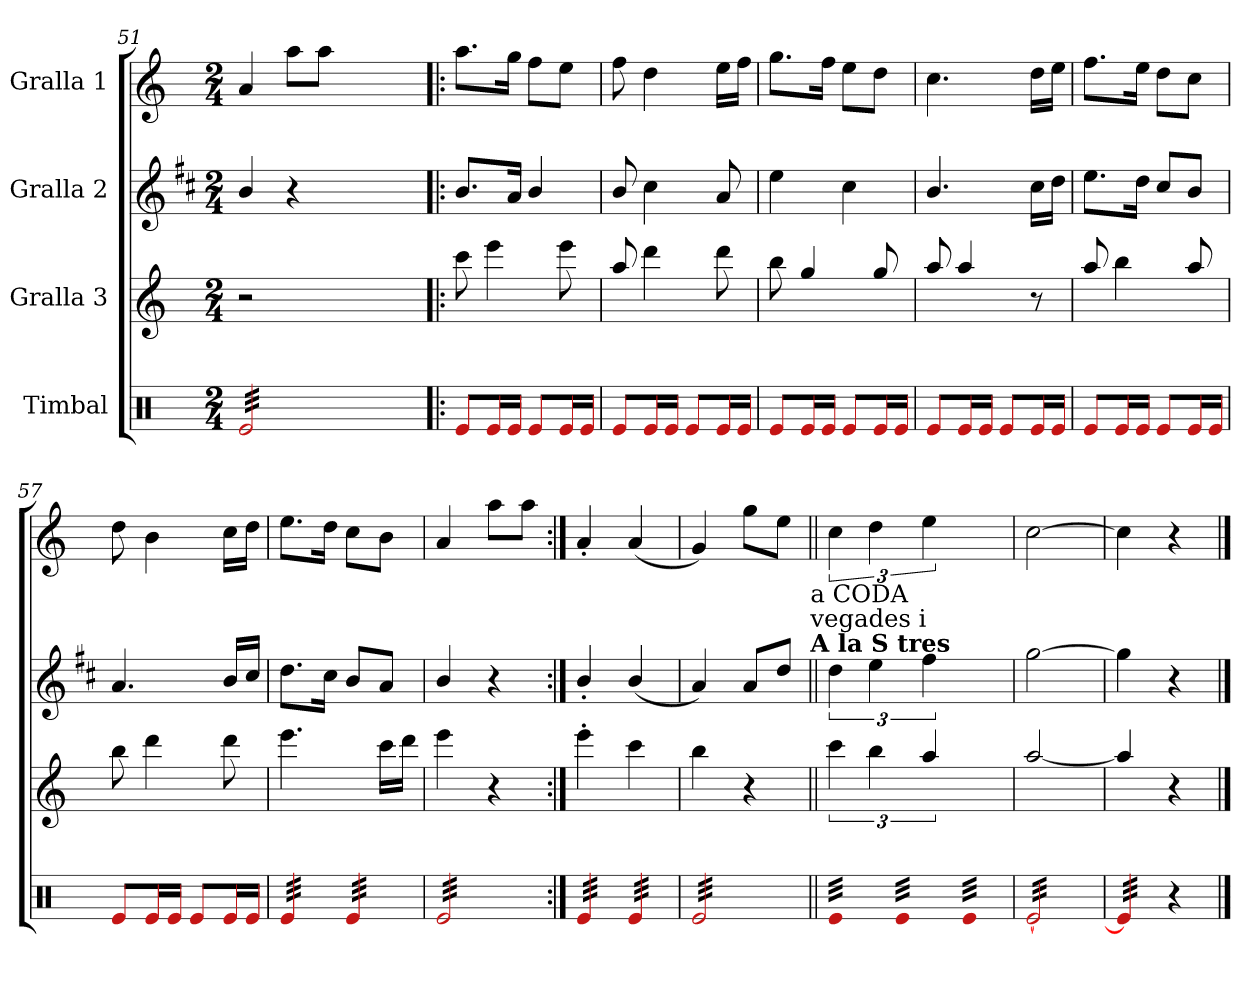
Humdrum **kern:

**kern	**kern	**kern	**kern
*part4	*part3	*part2	*part1
*staff4	*staff3	*staff2	*staff1
*I"Timbal	*I"Gralla 3	*I"Gralla 2	*I"Gralla 1
*clefX	*clefG2	*clefG2	*clefG2
*	*ITrd8c14	*ITrd1c2	*
*k[]	*k[]	*k[]	*k[]
*M2/4	*M2/4	*M2/4	*M2/4
=51	=51	=51	=51
*tremolo	*	*	*
32e/LLL	2r	4a/	4a/
32e/	.	.	.
32e/	.	.	.
32e/	.	.	.
32e/	.	.	.
32e/	.	.	.
32e/	.	.	.
32e/	.	.	.
32e/	.	4r	8aa\L
32e/	.	.	.
32e/	.	.	.
32e/	.	.	.
32e/	.	.	8aa\J
32e/	.	.	.
32e/	.	.	.
32e/JJJ	.	.	.
*Xtremolo	*	*	*
2ryy	2ryy	2ryy	2ryy
=52!|:	=52!|:	=52!|:	=52!|:
8e/L	8cc\	8.a/L	8.aa\L
16e/L	4ee\	.	.
16e/JJ	.	16g/Jk	16gg\Jk
8e/L	.	4a/	8ff\L
16e/L	8ee\	.	8ee\J
16e/JJ	.	.	.
=53	=53	=53	=53
8e/L	8a/	8a/	8ff\
16e/L	4dd\	4b\	4dd\
16e/JJ	.	.	.
8e/L	.	.	.
16e/L	8dd\	8g/	16ee\LL
16e/JJ	.	.	16ff\JJ
!!LO:LB:g=z
=54	=54	=54	=54
8e/L	8b\	4dd\	8.gg\L
16e/L	4g/	.	.
16e/JJ	.	.	16ff\Jk
8e/L	.	4b\	8ee\L
16e/L	8g/	.	8dd\J
16e/JJ	.	.	.
=55	=55	=55	=55
8e/L	8a/	4.a/	4.cc\
16e/L	4a/	.	.
16e/JJ	.	.	.
8e/L	.	.	.
16e/L	8r	16b\LL	16dd\LL
16e/JJ	.	16cc\JJ	16ee\JJ
=56	=56	=56	=56
8e/L	8a/	8.dd\L	8.ff\L
16e/L	4b\	.	.
16e/JJ	.	16cc\Jk	16ee\Jk
8e/L	.	8b/L	8dd\L
16e/L	8a/	8a/J	8cc\J
16e/JJ	.	.	.
=57	=57	=57	=57
8e/L	8b\	4.g/	8dd\
16e/L	4dd\	.	4b\
16e/JJ	.	.	.
8e/L	.	.	.
16e/L	8dd\	16a/LL	16cc\LL
16e/JJ	.	16b/JJ	16dd\JJ
=58	=58	=58	=58
*tremolo	*	*	*
32e/LLL	4.ee\	8.cc\L	8.ee\L
32e/	.	.	.
32e/	.	.	.
32e/	.	.	.
32e/	.	.	.
32e/	.	.	.
32e/	.	16b\Jk	16dd\Jk
32e/JJJ	.	.	.
32e/LLL	.	8a/L	8cc\L
32e/	.	.	.
32e/	.	.	.
32e/	.	.	.
32e/	16cc\LL	8g/J	8b\J
32e/	.	.	.
32e/	16dd\JJ	.	.
32e/JJJ	.	.	.
=59	=59	=59	=59
32e/LLL	4ee\	4a/	4a/
32e/	.	.	.
32e/	.	.	.
32e/	.	.	.
32e/	.	.	.
32e/	.	.	.
32e/	.	.	.
32e/	.	.	.
32e/	4r	4r	8aa\L
32e/	.	.	.
32e/	.	.	.
32e/	.	.	.
32e/	.	.	8aa\J
32e/	.	.	.
32e/	.	.	.
32e/JJJ	.	.	.
=60:|!	=60:|!	=60:|!	=60:|!
32e/LLL	4ee'\	4a'/	4a'/
32e/	.	.	.
32e/	.	.	.
32e/	.	.	.
32e/	.	.	.
32e/	.	.	.
32e/	.	.	.
32e/JJJ	.	.	.
32e/LLL	4cc\	(<4a/	(<4a/
32e/	.	.	.
32e/	.	.	.
32e/	.	.	.
32e/	.	.	.
32e/	.	.	.
32e/	.	.	.
32e/JJJ	.	.	.
!!LO:PB:g=z
=61	=61	=61	=61
32e/LLL	4b\	4g/)	4g/)
32e/	.	.	.
32e/	.	.	.
32e/	.	.	.
32e/	.	.	.
32e/	.	.	.
32e/	.	.	.
32e/	.	.	.
32e/	4r	8g/L	8gg\L
32e/	.	.	.
32e/	.	.	.
32e/	.	.	.
32e/	.	8cc/J	8ee\J
32e/	.	.	.
32e/	.	.	.
32e/JJJ	.	.	.
!	!	!LO:TX:a:B:t=A la S tres	!
!	!	!LO:TX:a:t=vegades i	!
!	!	!LO:TX:a:t=a CODA	!
=62||	=62||	=62||	=62||
48e/LLL	6cc\	6cc\	6cc\
48e/	.	.	.
48e/	.	.	.
48e/	.	.	.
48e/	.	.	.
48e/	.	.	.
48e/	.	.	.
48e/JJJ	.	.	.
48e/LLL	6b\	6dd\	6dd\
48e/	.	.	.
48e/	.	.	.
48e/	.	.	.
48e/	.	.	.
48e/	.	.	.
48e/	.	.	.
48e/JJJ	.	.	.
48e/LLL	6a/	6ee\	6ee\
48e/	.	.	.
48e/	.	.	.
48e/	.	.	.
48e/	.	.	.
48e/	.	.	.
48e/	.	.	.
48e/JJJ	.	.	.
=63	=63	=63	=63
[32e/LLL	[2a/	[2ff\	[2cc\
32e/	.	.	.
32e/	.	.	.
32e/	.	.	.
32e/	.	.	.
32e/	.	.	.
32e/	.	.	.
32e/	.	.	.
32e/	.	.	.
32e/	.	.	.
32e/	.	.	.
32e/	.	.	.
32e/	.	.	.
32e/	.	.	.
32e/	.	.	.
32e/JJJ	.	.	.
=64	=64	=64	=64
32e/]LLL	4a/]	4ff\]	4cc\]
32e/	.	.	.
32e/	.	.	.
32e/	.	.	.
32e/	.	.	.
32e/	.	.	.
32e/	.	.	.
32e/JJJ	.	.	.
*Xtremolo	*	*	*
4r	4r	4r	4r
==	==	==	==
*-	*-	*-	*-
